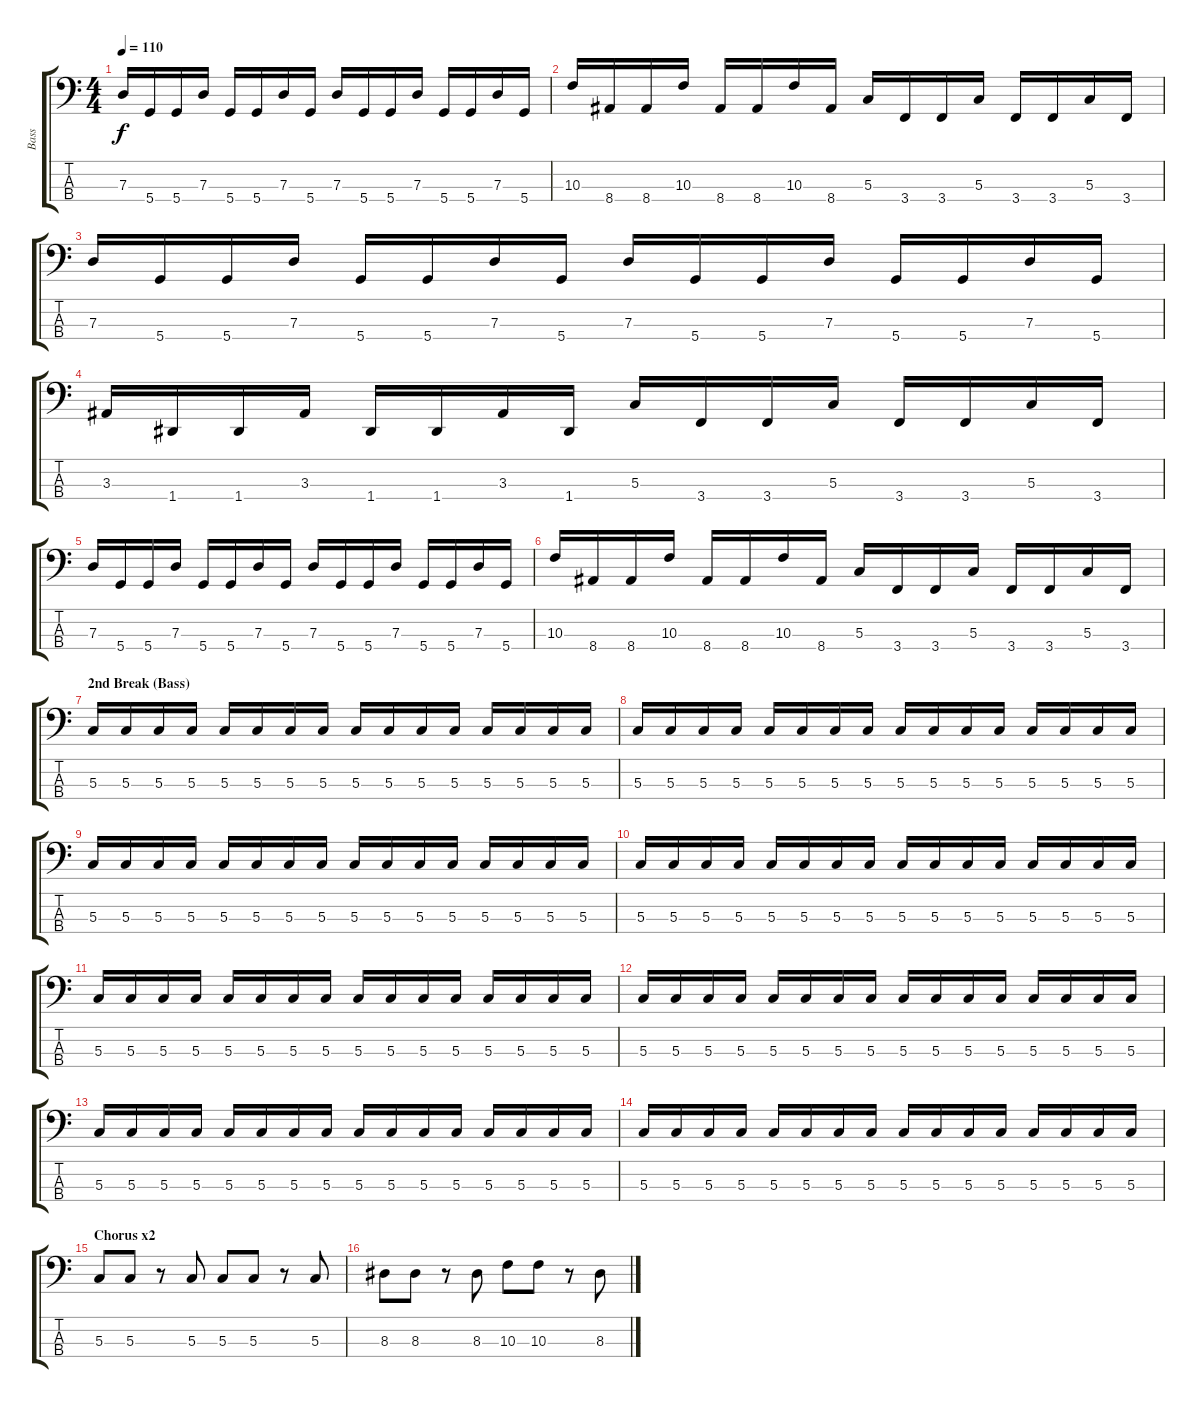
\track ("Bass" "Bass") {instrument electricbassfinger}
\staff {score tabs}
\tuning (F2 C2 G1 D1) {hide}
\ts (4 4)
\tempo 110
\clef f4
\ks c
7.3.16{dy f} 5.4.16 5.4.16 7.3.16 5.4.16 5.4.16 7.3.16 5.4.16 7.3.16 5.4.16 5.4.16 7.3.16 5.4.16 5.4.16 7.3.16 5.4.16 |
10.3.16 8.4.16 8.4.16 10.3.16 8.4.16 8.4.16 10.3.16 8.4.16 5.3.16 3.4.16 3.4.16 5.3.16 3.4.16 3.4.16 5.3.16 3.4.16 |
7.3.16 5.4.16 5.4.16 7.3.16 5.4.16 5.4.16 7.3.16 5.4.16 7.3.16 5.4.16 5.4.16 7.3.16 5.4.16 5.4.16 7.3.16 5.4.16 |
3.3.16 1.4.16 1.4.16 3.3.16 1.4.16 1.4.16 3.3.16 1.4.16 5.3.16 3.4.16 3.4.16 5.3.16 3.4.16 3.4.16 5.3.16 3.4.16 |
7.3.16 5.4.16 5.4.16 7.3.16 5.4.16 5.4.16 7.3.16 5.4.16 7.3.16 5.4.16 5.4.16 7.3.16 5.4.16 5.4.16 7.3.16 5.4.16 |
10.3.16 8.4.16 8.4.16 10.3.16 8.4.16 8.4.16 10.3.16 8.4.16 5.3.16 3.4.16 3.4.16 5.3.16 3.4.16 3.4.16 5.3.16 3.4.16 |
\section ("" "2nd Break (Bass)")
5.3.16 5.3.16 5.3.16 5.3.16 5.3.16 5.3.16 5.3.16 5.3.16 5.3.16 5.3.16 5.3.16 5.3.16 5.3.16 5.3.16 5.3.16 5.3.16 |
5.3.16 5.3.16 5.3.16 5.3.16 5.3.16 5.3.16 5.3.16 5.3.16 5.3.16 5.3.16 5.3.16 5.3.16 5.3.16 5.3.16 5.3.16 5.3.16 |
5.3.16 5.3.16 5.3.16 5.3.16 5.3.16 5.3.16 5.3.16 5.3.16 5.3.16 5.3.16 5.3.16 5.3.16 5.3.16 5.3.16 5.3.16 5.3.16 |
5.3.16 5.3.16 5.3.16 5.3.16 5.3.16 5.3.16 5.3.16 5.3.16 5.3.16 5.3.16 5.3.16 5.3.16 5.3.16 5.3.16 5.3.16 5.3.16 |
5.3.16 5.3.16 5.3.16 5.3.16 5.3.16 5.3.16 5.3.16 5.3.16 5.3.16 5.3.16 5.3.16 5.3.16 5.3.16 5.3.16 5.3.16 5.3.16 |
5.3.16 5.3.16 5.3.16 5.3.16 5.3.16 5.3.16 5.3.16 5.3.16 5.3.16 5.3.16 5.3.16 5.3.16 5.3.16 5.3.16 5.3.16 5.3.16 |
5.3.16 5.3.16 5.3.16 5.3.16 5.3.16 5.3.16 5.3.16 5.3.16 5.3.16 5.3.16 5.3.16 5.3.16 5.3.16 5.3.16 5.3.16 5.3.16 |
5.3.16 5.3.16 5.3.16 5.3.16 5.3.16 5.3.16 5.3.16 5.3.16 5.3.16 5.3.16 5.3.16 5.3.16 5.3.16 5.3.16 5.3.16 5.3.16 |
\section ("" "Chorus x2")
5.3.8 5.3.8 r.8 5.3.8 5.3.8 5.3.8 r.8 5.3.8 |
8.3.8 8.3.8 r.8 8.3.8 10.3.8 10.3.8 r.8 8.3.8
